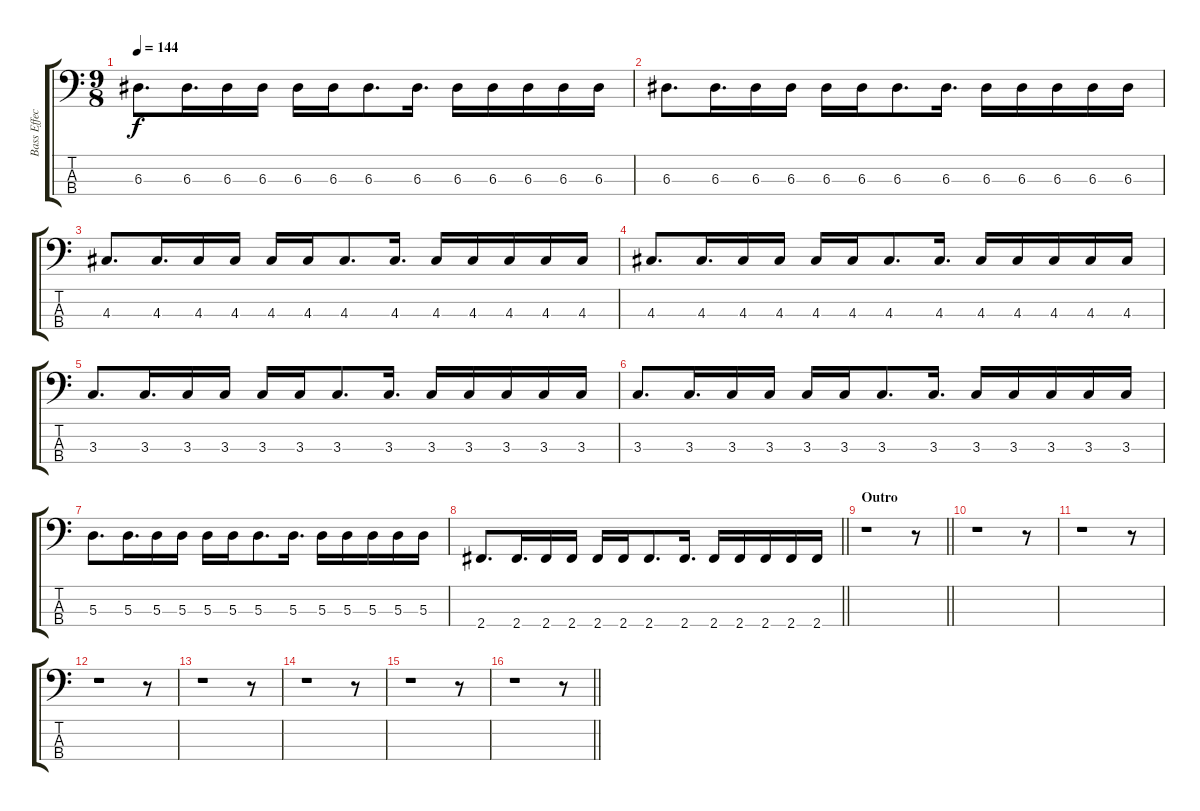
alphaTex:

\track ("Bass Effect (RSE)" "Bass Effec") {instrument overdrivenguitar}
\staff {score tabs}
\tuning (G2 D2 A1 E1) {hide}
\ts (9 8)
\tempo 144
\clef f4
\ks c
6.3.8{d dy f} 6.3.16{d} 6.3.16 6.3.16 6.3.16 6.3.16 6.3.8{d} 6.3.16{d} 6.3.16 6.3.16 6.3.16 6.3.16 6.3.16 |
6.3.8{d} 6.3.16{d} 6.3.16 6.3.16 6.3.16 6.3.16 6.3.8{d} 6.3.16{d} 6.3.16 6.3.16 6.3.16 6.3.16 6.3.16 |
4.3.8{d} 4.3.16{d} 4.3.16 4.3.16 4.3.16 4.3.16 4.3.8{d} 4.3.16{d} 4.3.16 4.3.16 4.3.16 4.3.16 4.3.16 |
4.3.8{d} 4.3.16{d} 4.3.16 4.3.16 4.3.16 4.3.16 4.3.8{d} 4.3.16{d} 4.3.16 4.3.16 4.3.16 4.3.16 4.3.16 |
3.3.8{d} 3.3.16{d} 3.3.16 3.3.16 3.3.16 3.3.16 3.3.8{d} 3.3.16{d} 3.3.16 3.3.16 3.3.16 3.3.16 3.3.16 |
3.3.8{d} 3.3.16{d} 3.3.16 3.3.16 3.3.16 3.3.16 3.3.8{d} 3.3.16{d} 3.3.16 3.3.16 3.3.16 3.3.16 3.3.16 |
5.3.8{d} 5.3.16{d} 5.3.16 5.3.16 5.3.16 5.3.16 5.3.8{d} 5.3.16{d} 5.3.16 5.3.16 5.3.16 5.3.16 5.3.16 |
\barLineRight lightlight
2.4.8{d} 2.4.16{d} 2.4.16 2.4.16 2.4.16 2.4.16 2.4.8{d} 2.4.16{d} 2.4.16 2.4.16 2.4.16 2.4.16 2.4.16 |
\section ("" "Outro")
\barLineRight lightlight
r.1 r.8 |
r.1 r.8 |
r.1 r.8 |
r.1 r.8 |
r.1 r.8 |
r.1 r.8 |
r.1 r.8 |
\barLineRight lightlight
r.1 r.8
